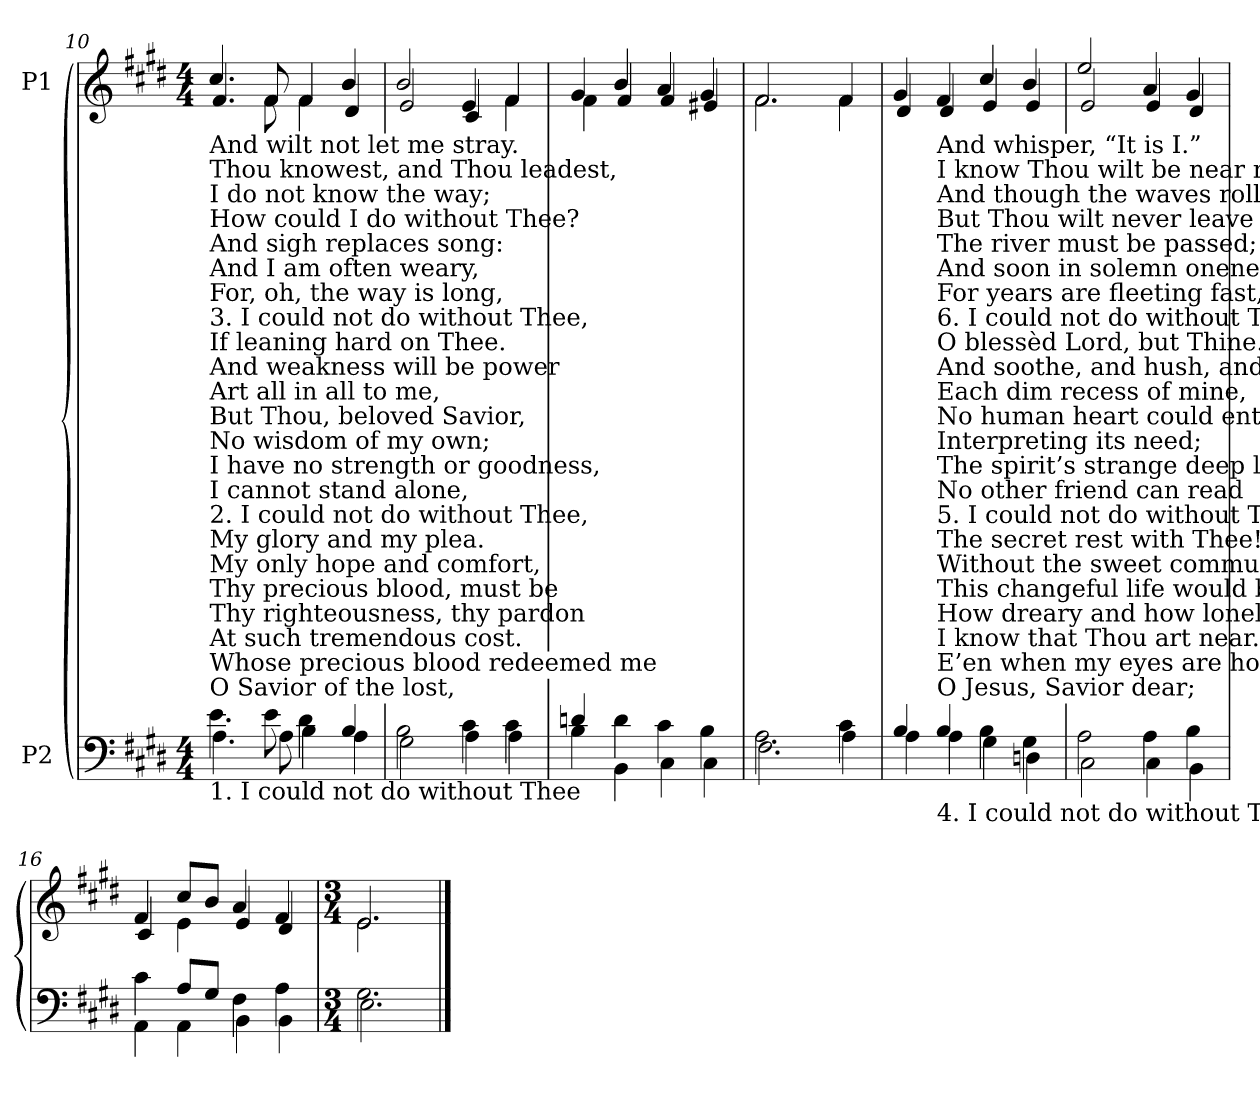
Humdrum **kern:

**kern	**kern
*part2	*part1
*staff2	*staff1
*I"P2	*I"P1
!!LO:LB:g=z
*clefF4	*clefG2
*k[f#c#g#d#]	*k[f#c#g#d#]
*E:	*E:
*M4/4	*M4/4
=10	=10
*^	*^
!LO:TX:b:t=1.  I could not do without Thee	!	!	!
!LO:TX:t=O Savior of the lost,	!	!	!
!LO:TX:t=Whose precious blood redeemed me	!	!	!
!LO:TX:t=At such tremendous cost.	!	!	!
!LO:TX:t=Thy righteousness, thy pardon	!	!	!
!LO:TX:t=Thy precious blood, must be	!	!	!
!LO:TX:t=My only hope and comfort,	!	!	!
!LO:TX:t=My glory and my plea.	!	!	!
!LO:TX:t=2.  I could not do without Thee,	!	!	!
!LO:TX:t=I cannot stand alone,	!	!	!
!LO:TX:t=I have no strength or goodness,	!	!	!
!LO:TX:t=No wisdom of my own;	!	!	!
!LO:TX:t=But Thou, beloved Savior,	!	!	!
!LO:TX:t=Art all in all to me,	!	!	!
!LO:TX:t=And weakness will be power	!	!	!
!LO:TX:t=If leaning hard on Thee.	!	!	!
!LO:TX:t=3.  I could not do without Thee,	!	!	!
!LO:TX:t=For, oh, the way is long,	!	!	!
!LO:TX:t=And I am often weary,	!	!	!
!LO:TX:t=And sigh replaces song&colon;	!	!	!
!LO:TX:t=How could I do without Thee?	!	!	!
!LO:TX:t=I do not know the way;	!	!	!
!LO:TX:t=Thou knowest, and Thou leadest,	!	!	!
!LO:TX:t=And wilt not let me stray.	!	!	!
4.ei\	4.Ai\	4.cc#i/	4.f#i/
8ei\	8Ai\	8f#i/	8f#i\
4d#i\	4Bi\	4f#i/	4f#i\
4Bi/	4Ai\	4bi/	4d#i/
=11	=11	=11	=11
2Bi\	2G#i\	2bi/	2ei/
4c#i\	4Ai\	4ei/	4c#i/
4c#i\	4Ai\	4f#i/	4f#i\
=12	=12	=12	=12
4dni/	4Bi\	4g#i/	4f#i\
4di\	4BBi\	4bi/	4f#i/
4c#i\	4C#i\	4ai/	4f#i/
4Bi\	4C#i\	4g#i/	4e#Xi/
=13	=13	=13	=13
2.Ai\	2.F#i\	2.f#i/	2.f#i\
4c#i\	4Ai\	4f#i/	4f#i\
=14	=14	=14	=14
4Bi/	4Ai\	4g#i/	4d#i/
!LO:TX:b:t=4.  I could not do without Thee,	!	!	!
!LO:TX:t=O Jesus, Savior dear;	!	!	!
!LO:TX:t=E’en when my eyes are holden,	!	!	!
!LO:TX:t=I know that Thou art near.	!	!	!
!LO:TX:t=How dreary and how lonely	!	!	!
!LO:TX:t=This changeful life would be,	!	!	!
!LO:TX:t=Without the sweet communion,	!	!	!
!LO:TX:t=The secret rest with Thee!	!	!	!
!LO:TX:t=5.  I could not do without Thee;	!	!	!
!LO:TX:t=No other friend can read	!	!	!
!LO:TX:t=The spirit’s strange deep longings,	!	!	!
!LO:TX:t=Interpreting its need;	!	!	!
!LO:TX:t=No human heart could enter	!	!	!
!LO:TX:t=Each dim recess of mine,	!	!	!
!LO:TX:t=And soothe, and hush, and calm it,	!	!	!
!LO:TX:t=O blessèd Lord, but Thine.	!	!	!
!LO:TX:t=6.  I could not do without Thee,	!	!	!
!LO:TX:t=For years are fleeting fast,	!	!	!
!LO:TX:t=And soon in solemn oneness	!	!	!
!LO:TX:t=The river must be passed;	!	!	!
!LO:TX:t=But Thou wilt never leave me,	!	!	!
!LO:TX:t=And though the waves roll high,	!	!	!
!LO:TX:t=I know Thou wilt be near me,	!	!	!
!LO:TX:t=And whisper, “It is I.”	!	!	!
4Bi/	4Ai\	4f#i/	4d#i/
4Bi\	4G#i\	4cc#i/	4ei/
4G#i\	4Dni\	4bi/	4ei/
=15	=15	=15	=15
2Ai\	2C#i\	2eei/	2ei/
4Ai\	4C#i\	4ai/	4ei/
4Bi\	4BBi\	4g#i/	4d#i/
=16	=16	=16	=16
4c#i\	4AAi\	4f#i/	4c#i/
8Ai/L	4AAi\	8cc#i/L	4ei\
8G#i/J	.	8bi/J	.
4F#i\	4BBi\	4ai/	4ei/
4Ai\	4BBi\	4f#i/	4d#i/
=17	=17	=17	=17
*M3/4	*	*M3/4	*
2.G#i\	2.Ei\	2.ei/	2.ei\
*v	*v	*	*
*	*v	*v
==	==
*-	*-
